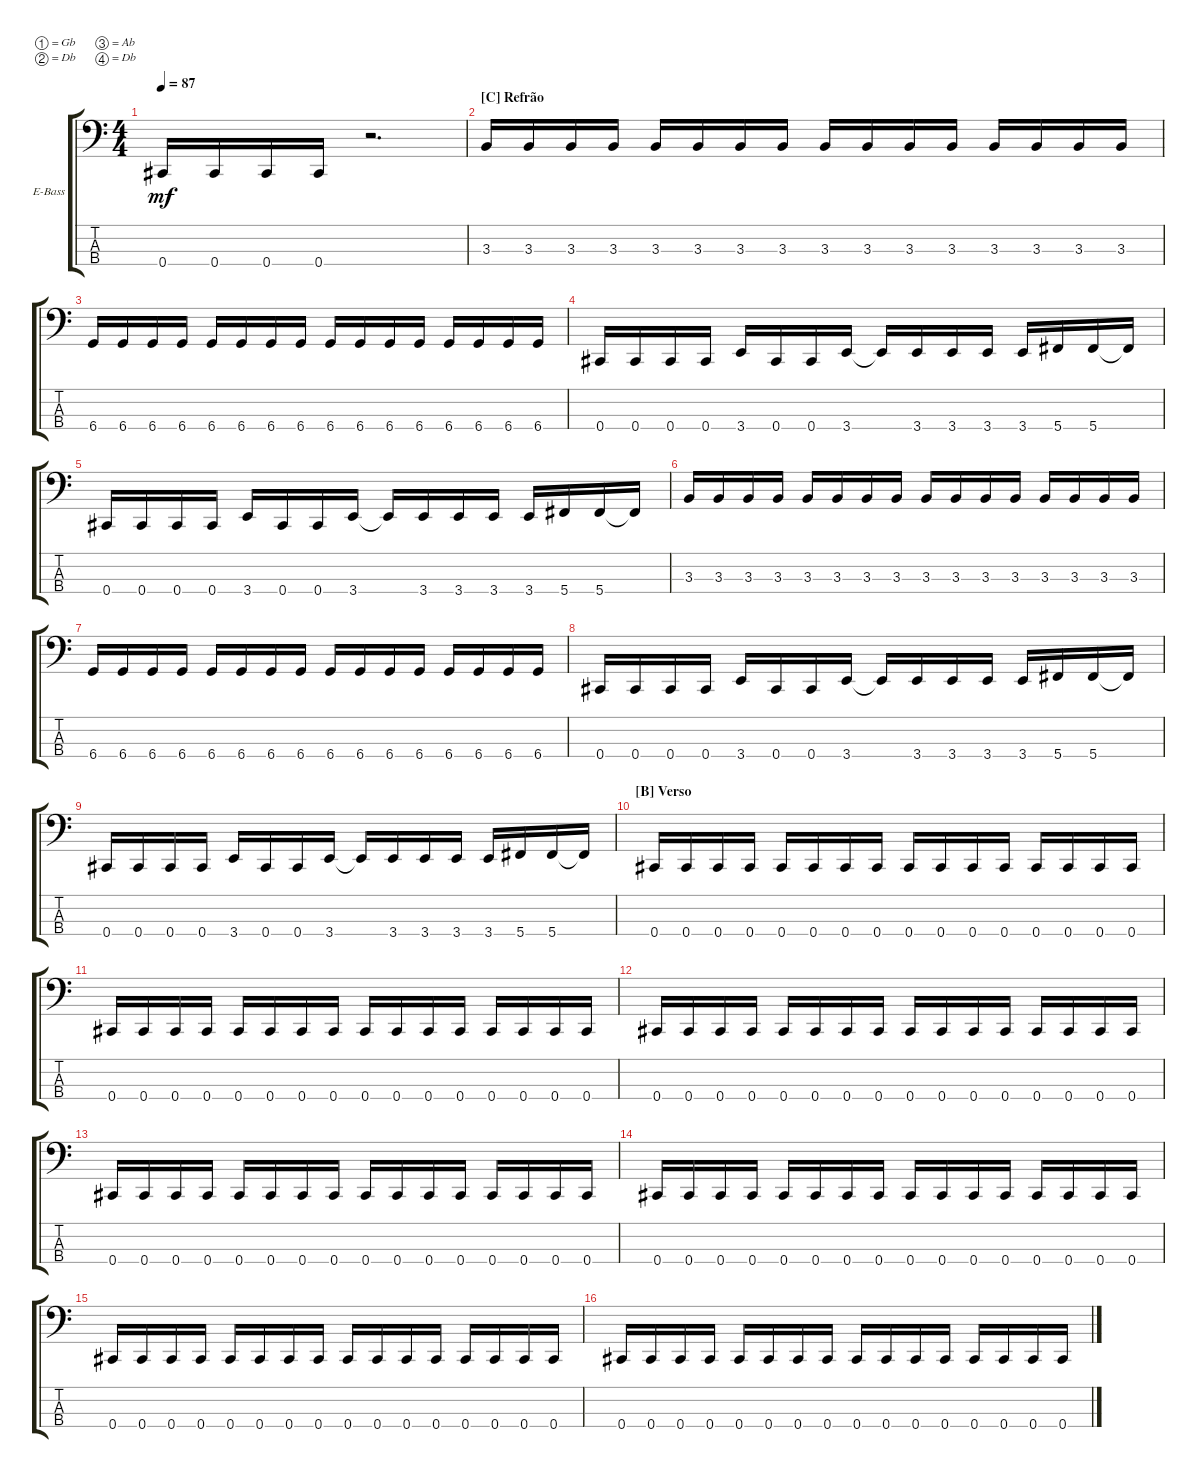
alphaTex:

\defaultSystemsLayout 4
\bracketExtendMode groupsimilarinstruments
\firstSystemTrackNameOrientation horizontal
\otherSystemsTrackNameOrientation horizontal
\track ("Electric Bass" "E-Bass") {multiBarRest instrument electricbassfinger}
\staff {score tabs}
\tuning (Gb2 Db2 Ab1 Db1)
\ts (4 4)
\tempo 87
\clef f4
\ks c
0.4.16{dy mf} 0.4.16 0.4.16 0.4.16 r.2{d} |
\section ("C" "Refrão")
3.3.16 3.3.16 3.3.16 3.3.16 3.3.16 3.3.16 3.3.16 3.3.16 3.3.16 3.3.16 3.3.16 3.3.16 3.3.16 3.3.16 3.3.16 3.3.16 |
6.4.16 6.4.16 6.4.16 6.4.16 6.4.16 6.4.16 6.4.16 6.4.16 6.4.16 6.4.16 6.4.16 6.4.16 6.4.16 6.4.16 6.4.16 6.4.16 |
0.4.16 0.4.16 0.4.16 0.4.16 3.4.16 0.4.16 0.4.16 3.4.16 3.4{t}.16 3.4.16 3.4.16 3.4.16 3.4.16 5.4.16 5.4.16 5.4{t}.16 |
0.4.16 0.4.16 0.4.16 0.4.16 3.4.16 0.4.16 0.4.16 3.4.16 3.4{t}.16 3.4.16 3.4.16 3.4.16 3.4.16 5.4.16 5.4.16 5.4{t}.16 |
3.3.16 3.3.16 3.3.16 3.3.16 3.3.16 3.3.16 3.3.16 3.3.16 3.3.16 3.3.16 3.3.16 3.3.16 3.3.16 3.3.16 3.3.16 3.3.16 |
6.4.16 6.4.16 6.4.16 6.4.16 6.4.16 6.4.16 6.4.16 6.4.16 6.4.16 6.4.16 6.4.16 6.4.16 6.4.16 6.4.16 6.4.16 6.4.16 |
0.4.16 0.4.16 0.4.16 0.4.16 3.4.16 0.4.16 0.4.16 3.4.16 3.4{t}.16 3.4.16 3.4.16 3.4.16 3.4.16 5.4.16 5.4.16 5.4{t}.16 |
0.4.16 0.4.16 0.4.16 0.4.16 3.4.16 0.4.16 0.4.16 3.4.16 3.4{t}.16 3.4.16 3.4.16 3.4.16 3.4.16 5.4.16 5.4.16 5.4{t}.16 |
\section ("B" "Verso")
0.4.16 0.4.16 0.4.16 0.4.16 0.4.16 0.4.16 0.4.16 0.4.16 0.4.16 0.4.16 0.4.16 0.4.16 0.4.16 0.4.16 0.4.16 0.4.16 |
0.4.16 0.4.16 0.4.16 0.4.16 0.4.16 0.4.16 0.4.16 0.4.16 0.4.16 0.4.16 0.4.16 0.4.16 0.4.16 0.4.16 0.4.16 0.4.16 |
0.4.16 0.4.16 0.4.16 0.4.16 0.4.16 0.4.16 0.4.16 0.4.16 0.4.16 0.4.16 0.4.16 0.4.16 0.4.16 0.4.16 0.4.16 0.4.16 |
0.4.16 0.4.16 0.4.16 0.4.16 0.4.16 0.4.16 0.4.16 0.4.16 0.4.16 0.4.16 0.4.16 0.4.16 0.4.16 0.4.16 0.4.16 0.4.16 |
0.4.16 0.4.16 0.4.16 0.4.16 0.4.16 0.4.16 0.4.16 0.4.16 0.4.16 0.4.16 0.4.16 0.4.16 0.4.16 0.4.16 0.4.16 0.4.16 |
0.4.16 0.4.16 0.4.16 0.4.16 0.4.16 0.4.16 0.4.16 0.4.16 0.4.16 0.4.16 0.4.16 0.4.16 0.4.16 0.4.16 0.4.16 0.4.16 |
0.4.16 0.4.16 0.4.16 0.4.16 0.4.16 0.4.16 0.4.16 0.4.16 0.4.16 0.4.16 0.4.16 0.4.16 0.4.16 0.4.16 0.4.16 0.4.16
